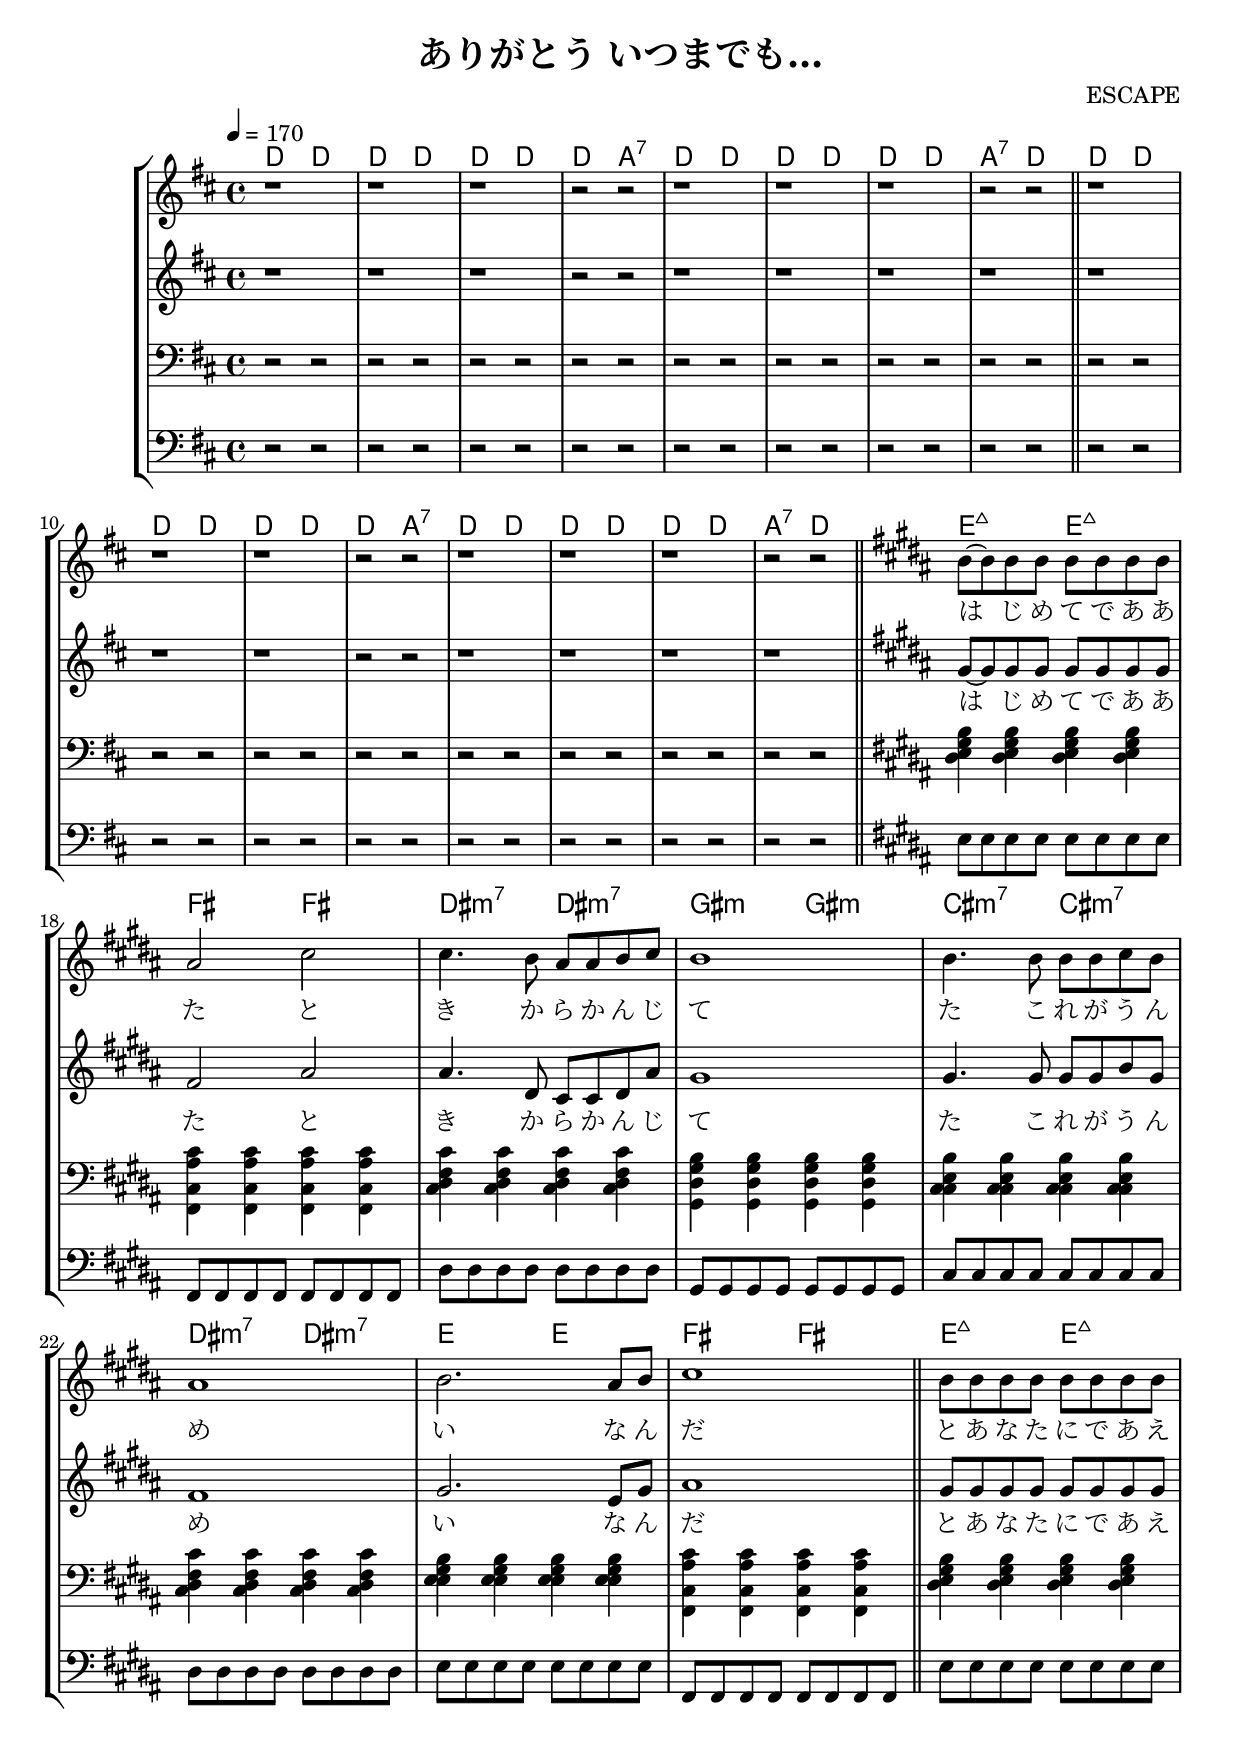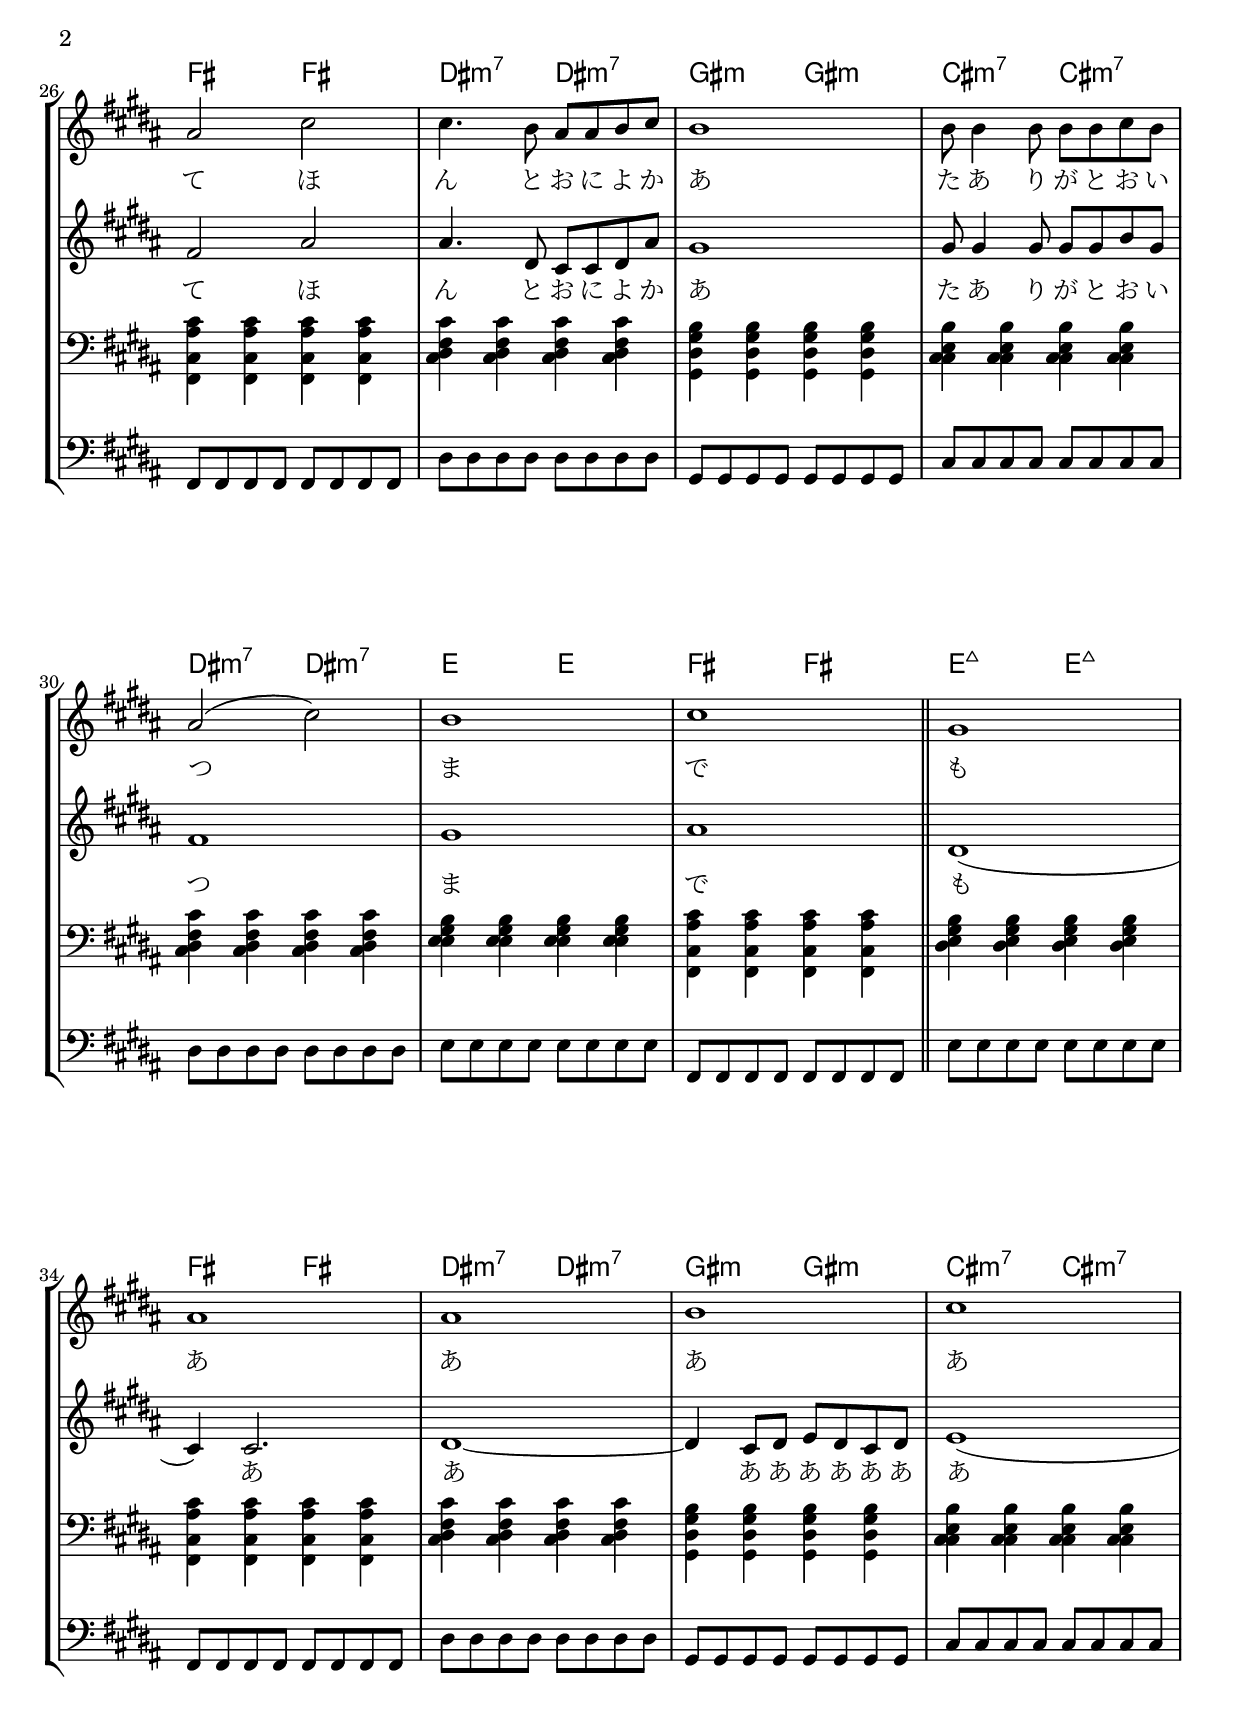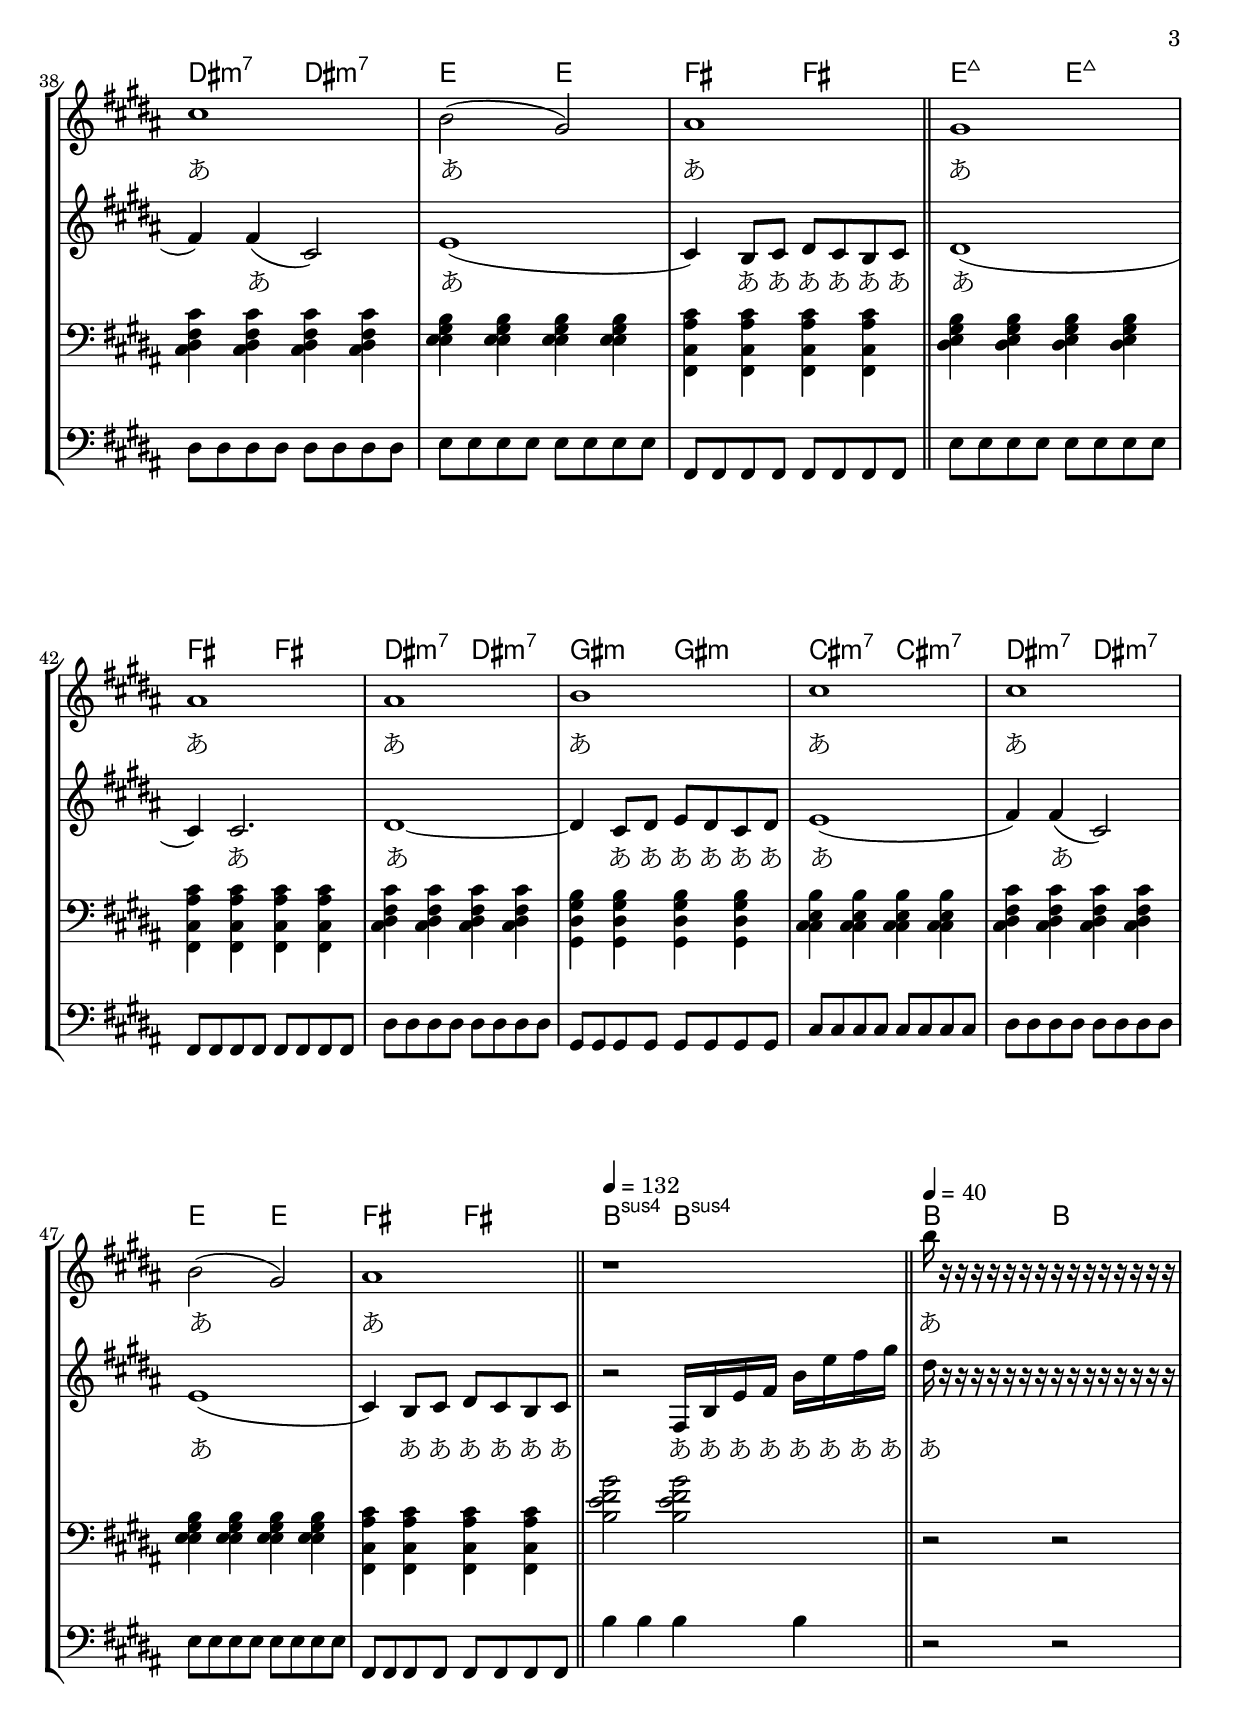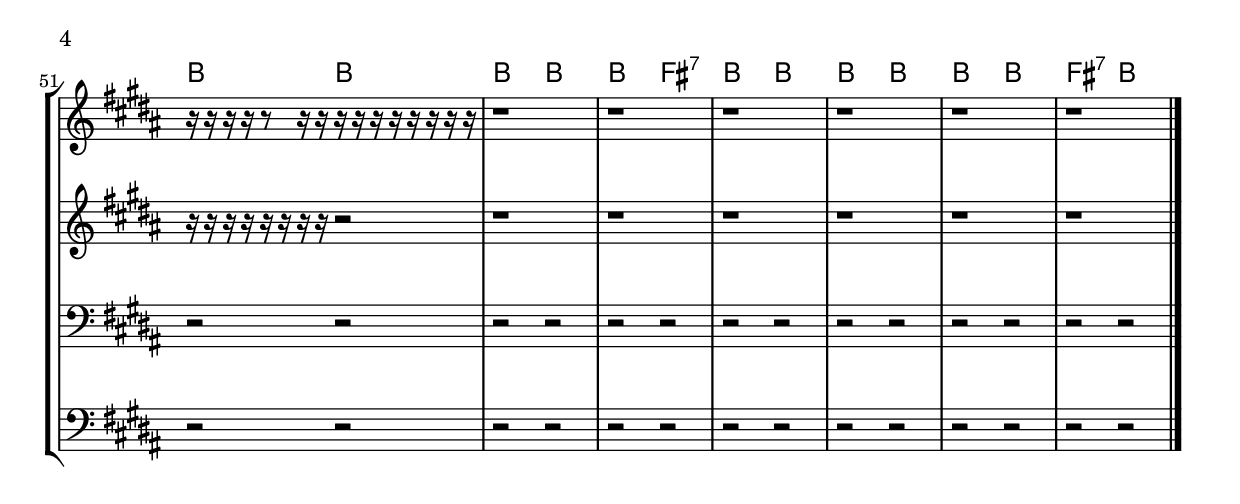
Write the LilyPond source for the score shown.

\version "2.12.1"

\header {
	title = \markup {"ありがとう いつまでも…"}
	composer = \markup \center-column {ESCAPE}
}

harmony = \chordmode {
	d2 d d d d d d a:7 d d d d d d a:7 d 

	d d d d d d d a:7 d d d d d d a:7 d 

	e:maj7 e:maj7 fis fis dis:min7 dis:min7 gis:m gis:m cis:min7 cis:min7 dis:min7 dis:min7 e e fis fis 

	e:maj7 e:maj7 fis fis dis:min7 dis:min7 gis:m gis:m cis:min7 cis:min7 dis:min7 dis:min7 e e fis fis 

	e:maj7 e:maj7 fis fis dis:min7 dis:min7 gis:m gis:m cis:min7 cis:min7 dis:min7 dis:min7 e e fis fis 

	e:maj7 e:maj7 fis fis dis:min7 dis:min7 gis:m gis:m cis:min7 cis:min7 dis:min7 dis:min7 e e fis fis 

	b:sus4 b:sus4 

	b b b b b b b fis:7 b b b b b b fis:7 b 
}

melody = {
	\set Staff.midiInstrument = #"fss0.35"
		\key d \major
	\tempo 4 = 170
r1~ 
	r1 
	 r1~ 
	r2  r2 
	r1~ 
	r1 
	 r1 
	r2  r2
	\set Staff.midiInstrument = #"fss0.35"
	r1~ 
	r1 
	 r1~ 
	r2  r2 
	r1~ 
	r1 
	 r1 
	r2  r2
	\set Staff.midiInstrument = #"fss0.32"
		\key b \major
b'8  b'8  b'8  b'8  b'8  b'8  b'8  b'8 
	ais'2  cis''2 
	cis''4.  b'8  ais'8  ais'8  b'8  cis''8 
	b'1 
	b'4.  b'8  b'8  b'8  cis''8  b'8 
	ais'1 
	b'2.  ais'8  b'8 
	cis''1
	\set Staff.midiInstrument = #"fss0.32"
	b'8  b'8  b'8  b'8  b'8  b'8  b'8  b'8 
	ais'2  cis''2 
	cis''4.  b'8  ais'8  ais'8  b'8  cis''8 
	b'1 
	b'8  b'4  b'8  b'8  b'8  cis''8  b'8 
	ais'2  (cis''2) 
	b'1 
	cis''1
	\set Staff.midiInstrument = #"Tubular Bells"
	gis'1 
	ais'1 
	ais'1 
	b'1 
	cis''1 
	cis''1 
	b'2  (gis'2) 
	ais'1
	\set Staff.midiInstrument = #"Tubular Bells"
	gis'1 
	ais'1 
	ais'1 
	b'1 
	cis''1 
	cis''1 
	b'2  (gis'2) 
	ais'1
	\tempo 4 = 132
	r1   
	\set Staff.midiInstrument = #"Tubular Bells"
		\tempo 4 = 40
 b''16  r16  r16  r16  r16  r16  r16  r16  r16  r16  r16  r16  r16  r16  r16  r16 
	r16  r16  r16  r16  r8  r16  r16  r16  r16  r16  r16  r16  r16  r16  r16
	r1 r1 r1 r1 r1 r1 	\bar "|."
}

words = \lyricmode {
	
	
	は  じ  め  て  で  あ  あ  た  と  き  か  ら  か  ん  じ  て  た  こ  れ  が  う  ん  め  い  な  ん  だ  と  
	あ  な  た  に  で  あ  え  て  ほ  ん  と  お  に  よ  か  あ  た  あ  り  が  と  お  い  つ  ま  で  も  
	あ  あ  あ  あ  あ  あ  あ  あ  
	あ  あ  あ  あ  あ  あ  あ  あ  
	
	あ  
}

secondmelody = {
	\set Staff.midiInstrument = #"fss0.35"
		\key d \major
	\tempo 4 = 170
r1~ 
	r1 
	 r1~ 
	r2  r2 
	r1~ 
	r1 
	 r1~ 
	r1
 	\set Staff.midiInstrument = #"fss0.35"
	r1~ 
	r1 
	 r1~ 
	r2  r2 
	r1~ 
	r1 
	 r1~ 
	r1
 	\set Staff.midiInstrument = #"fss0.35"
		\key b \major
gis'8  gis'8  gis'8  gis'8  gis'8  gis'8  gis'8  gis'8 
	fis'2  ais'2 
	ais'4.  dis'8  cis'8  cis'8  dis'8  ais'8 
	gis'1 
	gis'4.  gis'8  gis'8  gis'8  b'8  gis'8 
	fis'1 
	gis'2.  e'8  gis'8 
	ais'1
	\set Staff.midiInstrument = #"fss0.35"
	gis'8  gis'8  gis'8  gis'8  gis'8  gis'8  gis'8  gis'8 
	fis'2  ais'2 
	ais'4.  dis'8  cis'8  cis'8  dis'8  ais'8 
	gis'1 
	gis'8  gis'4  gis'8  gis'8  gis'8  b'8  gis'8 
	fis'1 
	gis'1 
	ais'1
	\set Staff.midiInstrument = #"Brass Section"
	dis'1 
	(cis'4)  cis'2. 
	dis'1~ 
	dis'4  cis'8  dis'8  e'8  dis'8  cis'8  dis'8 
	e'1 
	(fis'4)  fis'4  (cis'2) 
	e'1 
	(cis'4)  b8  cis'8  dis'8  cis'8  b8  cis'8
	\set Staff.midiInstrument = #"Brass Section"
	dis'1 
	(cis'4)  cis'2. 
	dis'1~ 
	dis'4  cis'8  dis'8  e'8  dis'8  cis'8  dis'8 
	e'1 
	(fis'4)  fis'4  (cis'2) 
	e'1 
	(cis'4)  b8  cis'8  dis'8  cis'8  b8  cis'8
	\tempo 4 = 132
	r2 
	\set Staff.midiInstrument = #"Tubular Bells"
	fis16  b16  e'16  fis'16  b'16  e''16  fis''16  gis''16 
		\tempo 4 = 40
dis''16  r16  r16  r16  r16  r16  r16  r16  r16  r16  r16  r16  r16  r16  r16  r16 
	r16  r16  r16  r16  r16  r16  r16  r16  	r2 r1 r1 r1 r1 r1 r1 	\bar "|."
}

secondwords = \lyricmode {
	
	
	は  じ  め  て  で  あ  あ  た  と  き  か  ら  か  ん  じ  て  た  こ  れ  が  う  ん  め  い  な  ん  だ  と  
	あ  な  た  に  で  あ  え  て  ほ  ん  と  お  に  よ  か  あ  た  あ  り  が  と  お  い  つ  ま  で  も  
	あ  あ  あ  あ  あ  あ  あ  あ  あ  あ  あ  あ  あ  あ  あ  あ  あ  あ  
	あ  あ  あ  あ  あ  あ  あ  あ  あ  あ  あ  あ  あ  あ  あ  あ  あ  あ  
	
	あ  あ  あ  あ  あ  あ  あ  あ  あ  
}

tempochange = {
	\tempo 4 = 170
	r1 | r1 | r1 | r1 | r1 | r1 | r1 | r1 \bar "||"
	\tempo 4 = 170
	r1 | r1 | r1 | r1 | r1 | r1 | r1 | r1 \bar "||"
	\tempo 4 = 170
	r1 | r1 | r1 | r1 | r1 | r1 | r1 | r1 \bar "||"
	\tempo 4 = 170
	r1 | r1 | r1 | r1 | r1 | r1 | r1 | r1 \bar "||"
	\tempo 4 = 170
	r1 | r1 | r1 | r1 | r1 | r1 | r1 | r1 \bar "||"
	\tempo 4 = 170
	r1 | r1 | r1 | r1 | r1 | r1 | r1 | r1 \bar "||"
	\tempo 4 = 132
	r1 \bar "||"
	\tempo 4 = 40
	r1 | r1 | r1 | r1 | r1 | r1 | r1 | r1 \bar "|."
}

mainacc = {
	\clef bass
	\set Staff.midiInstrument = #"Acoustic grand"
	\key d \major
	\tempo 4 = 170
	r2
	r2
	r2
	r2
	r2
	r2
	r2
	r2
	r2
	r2
	r2
	r2
	r2
	r2
	r2
	r2
	\bar "||"

	\set Staff.midiInstrument = #"Acoustic grand"
	r2
	r2
	r2
	r2
	r2
	r2
	r2
	r2
	r2
	r2
	r2
	r2
	r2
	r2
	r2
	r2
	\bar "||"

	\set Staff.midiInstrument = #"Overdriven Guitar"
	\key b \major
	<e dis gis b>4 <e dis gis b>4
	<e dis gis b>4 <e dis gis b>4
	<fis, cis ais cis'>4 <fis, cis ais cis'>4
	<fis, cis ais cis'>4 <fis, cis ais cis'>4
	<dis cis fis cis'>4 <dis cis fis cis'>4
	<dis cis fis cis'>4 <dis cis fis cis'>4
	<gis, dis gis b>4 <gis, dis gis b>4
	<gis, dis gis b>4 <gis, dis gis b>4
	<cis cis e b>4 <cis cis e b>4
	<cis cis e b>4 <cis cis e b>4
	<dis cis fis cis'>4 <dis cis fis cis'>4
	<dis cis fis cis'>4 <dis cis fis cis'>4
	<e e gis b>4 <e e gis b>4
	<e e gis b>4 <e e gis b>4
	<fis, cis ais cis'>4 <fis, cis ais cis'>4
	<fis, cis ais cis'>4 <fis, cis ais cis'>4
	\bar "||"

	\set Staff.midiInstrument = #"Overdriven Guitar"
	<e dis gis b>4 <e dis gis b>4
	<e dis gis b>4 <e dis gis b>4
	<fis, cis ais cis'>4 <fis, cis ais cis'>4
	<fis, cis ais cis'>4 <fis, cis ais cis'>4
	<dis cis fis cis'>4 <dis cis fis cis'>4
	<dis cis fis cis'>4 <dis cis fis cis'>4
	<gis, dis gis b>4 <gis, dis gis b>4
	<gis, dis gis b>4 <gis, dis gis b>4
	<cis cis e b>4 <cis cis e b>4
	<cis cis e b>4 <cis cis e b>4
	<dis cis fis cis'>4 <dis cis fis cis'>4
	<dis cis fis cis'>4 <dis cis fis cis'>4
	<e e gis b>4 <e e gis b>4
	<e e gis b>4 <e e gis b>4
	<fis, cis ais cis'>4 <fis, cis ais cis'>4
	<fis, cis ais cis'>4 <fis, cis ais cis'>4
	\bar "||"

	\set Staff.midiInstrument = #"Overdriven Guitar"
	<e dis gis b>4 <e dis gis b>4
	<e dis gis b>4 <e dis gis b>4
	<fis, cis ais cis'>4 <fis, cis ais cis'>4
	<fis, cis ais cis'>4 <fis, cis ais cis'>4
	<dis cis fis cis'>4 <dis cis fis cis'>4
	<dis cis fis cis'>4 <dis cis fis cis'>4
	<gis, dis gis b>4 <gis, dis gis b>4
	<gis, dis gis b>4 <gis, dis gis b>4
	<cis cis e b>4 <cis cis e b>4
	<cis cis e b>4 <cis cis e b>4
	<dis cis fis cis'>4 <dis cis fis cis'>4
	<dis cis fis cis'>4 <dis cis fis cis'>4
	<e e gis b>4 <e e gis b>4
	<e e gis b>4 <e e gis b>4
	<fis, cis ais cis'>4 <fis, cis ais cis'>4
	<fis, cis ais cis'>4 <fis, cis ais cis'>4
	\bar "||"

	\set Staff.midiInstrument = #"Overdriven Guitar"
	<e dis gis b>4 <e dis gis b>4
	<e dis gis b>4 <e dis gis b>4
	<fis, cis ais cis'>4 <fis, cis ais cis'>4
	<fis, cis ais cis'>4 <fis, cis ais cis'>4
	<dis cis fis cis'>4 <dis cis fis cis'>4
	<dis cis fis cis'>4 <dis cis fis cis'>4
	<gis, dis gis b>4 <gis, dis gis b>4
	<gis, dis gis b>4 <gis, dis gis b>4
	<cis cis e b>4 <cis cis e b>4
	<cis cis e b>4 <cis cis e b>4
	<dis cis fis cis'>4 <dis cis fis cis'>4
	<dis cis fis cis'>4 <dis cis fis cis'>4
	<e e gis b>4 <e e gis b>4
	<e e gis b>4 <e e gis b>4
	<fis, cis ais cis'>4 <fis, cis ais cis'>4
	<fis, cis ais cis'>4 <fis, cis ais cis'>4
	\bar "||"

	\set Staff.midiInstrument = #"Overdriven Guitar"
	\tempo 4 = 132
	<b e' fis' b'>2
	<b e' fis' b'>2
	\bar "||"

	\set Staff.midiInstrument = #"Acoustic grand"
	\tempo 4 = 40
	r2
	r2
	r2
	r2
	r2
	r2
	r2
	r2
	r2
	r2
	r2
	r2
	r2
	r2
	r2
	r2
	\bar "|."
}

subacc = {
	\clef bass
	\set Staff.midiInstrument = #"Acoustic grand"
	\key d \major
	\tempo 4 = 170
	r2
	r2
	r2
	r2
	r2
	r2
	r2
	r2
	r2
	r2
	r2
	r2
	r2
	r2
	r2
	r2
	\bar "||"

	\set Staff.midiInstrument = #"Acoustic grand"
	r2
	r2
	r2
	r2
	r2
	r2
	r2
	r2
	r2
	r2
	r2
	r2
	r2
	r2
	r2
	r2
	\bar "||"

	\set Staff.midiInstrument = #"Drawbar Organ"
	\key b \major
	e8 e8 e8 e8
	e8 e8 e8 e8
	fis,8 fis,8 fis,8 fis,8
	fis,8 fis,8 fis,8 fis,8
	dis8 dis8 dis8 dis8
	dis8 dis8 dis8 dis8
	gis,8 gis,8 gis,8 gis,8
	gis,8 gis,8 gis,8 gis,8
	cis8 cis8 cis8 cis8
	cis8 cis8 cis8 cis8
	dis8 dis8 dis8 dis8
	dis8 dis8 dis8 dis8
	e8 e8 e8 e8
	e8 e8 e8 e8
	fis,8 fis,8 fis,8 fis,8
	fis,8 fis,8 fis,8 fis,8
	\bar "||"

	\set Staff.midiInstrument = #"Drawbar Organ"
	e8 e8 e8 e8
	e8 e8 e8 e8
	fis,8 fis,8 fis,8 fis,8
	fis,8 fis,8 fis,8 fis,8
	dis8 dis8 dis8 dis8
	dis8 dis8 dis8 dis8
	gis,8 gis,8 gis,8 gis,8
	gis,8 gis,8 gis,8 gis,8
	cis8 cis8 cis8 cis8
	cis8 cis8 cis8 cis8
	dis8 dis8 dis8 dis8
	dis8 dis8 dis8 dis8
	e8 e8 e8 e8
	e8 e8 e8 e8
	fis,8 fis,8 fis,8 fis,8
	fis,8 fis,8 fis,8 fis,8
	\bar "||"

	\set Staff.midiInstrument = #"Drawbar Organ"
	e8 e8 e8 e8
	e8 e8 e8 e8
	fis,8 fis,8 fis,8 fis,8
	fis,8 fis,8 fis,8 fis,8
	dis8 dis8 dis8 dis8
	dis8 dis8 dis8 dis8
	gis,8 gis,8 gis,8 gis,8
	gis,8 gis,8 gis,8 gis,8
	cis8 cis8 cis8 cis8
	cis8 cis8 cis8 cis8
	dis8 dis8 dis8 dis8
	dis8 dis8 dis8 dis8
	e8 e8 e8 e8
	e8 e8 e8 e8
	fis,8 fis,8 fis,8 fis,8
	fis,8 fis,8 fis,8 fis,8
	\bar "||"

	\set Staff.midiInstrument = #"Drawbar Organ"
	e8 e8 e8 e8
	e8 e8 e8 e8
	fis,8 fis,8 fis,8 fis,8
	fis,8 fis,8 fis,8 fis,8
	dis8 dis8 dis8 dis8
	dis8 dis8 dis8 dis8
	gis,8 gis,8 gis,8 gis,8
	gis,8 gis,8 gis,8 gis,8
	cis8 cis8 cis8 cis8
	cis8 cis8 cis8 cis8
	dis8 dis8 dis8 dis8
	dis8 dis8 dis8 dis8
	e8 e8 e8 e8
	e8 e8 e8 e8
	fis,8 fis,8 fis,8 fis,8
	fis,8 fis,8 fis,8 fis,8
	\bar "||"

	\set Staff.midiInstrument = #"Brass Section"
	\tempo 4 = 132
	b4 b4
	b4 b4
	\bar "||"

	\set Staff.midiInstrument = #"Acoustic grand"
	\tempo 4 = 40
	r2
	r2
	r2
	r2
	r2
	r2
	r2
	r2
	r2
	r2
	r2
	r2
	r2
	r2
	r2
	r2
	\bar "|."
}

percA = {
	\drummode {
	r1 |r1 |r1 |r1 |r1 |r1 |r1 |r1 \bar "||"
	r1 |r1 |r1 |r1 |r1 |r1 |r1 |r1 \bar "||"
	r4 hh4 hh4 hh4  |hh4 hh4 hh4 hh4  |hh4 hh4 hh4 hh4  |hh4 hh4 hh4 hh4  |r4 hh4 hh4 hh4  |hh4 hh4 hh4 hh4  |hh4 hh4 hh4 hh4  |hh4 hh4 hh4 hh4  \bar "||"
	r4 hh4 hh4 hh4  |hh4 hh4 hh4 hh4  |hh4 hh4 hh4 hh4  |hh4 hh4 hh4 hh4  |r4 hh4 hh4 hh4  |hh4 hh4 hh4 hh4  |hh4 hh4 hh4 hh4  |hh4 hh4 hh4 hh4  \bar "||"
	r4 hh4 hh4 hh4  |hh4 hh4 hh4 hh4  |hh4 hh4 hh4 hh4  |hh4 hh4 hh4 hh4  |r4 hh4 hh4 hh4  |hh4 hh4 hh4 hh4  |hh4 hh4 hh4 hh4  |hh4 hh4 hh4 hh4  \bar "||"
	r4 hh4 hh4 hh4  |hh4 hh4 hh4 hh4  |hh4 hh4 hh4 hh4  |hh4 hh4 hh4 hh4  |r4 hh4 hh4 hh4  |hh4 hh4 hh4 hh4  |hh4 hh4 hh4 hh4  |hh4 hh4 hh4 hh4  \bar "||"
	r1 \bar "||"
	r1 |r1 |r1 |r1 |r1 |r1 |r1 |r1 \bar "|."
	}
}

percB = {
	\drummode {
	r1 |r1 |r1 |r1 |r1 |r1 |r1 |r1 \bar "||"
	r1 |r1 |r1 |r1 |r1 |r1 |r1 |r1 \bar "||"
	r8 hhp4 hhp4 hhp4 hhp8  |r8 hhp4 hhp4 hhp4 hhp8  |r8 hhp4 hhp4 hhp4 hhp8  |r8 hhp4 hhp4 hhp4 hhp8  |r8 hhp4 hhp4 hhp4 hhp8  |r8 hhp4 hhp4 hhp4 hhp8  |r8 hhp4 hhp4 hhp4 hhp8  |r8 hhp4 hhp2 r8  \bar "||"
	r8 hhp4 hhp4 hhp4 hhp8  |r8 hhp4 hhp4 hhp4 hhp8  |r8 hhp4 hhp4 hhp4 hhp8  |r8 hhp4 hhp4 hhp4 hhp8  |r8 hhp4 hhp4 hhp4 hhp8  |r8 hhp4 hhp4 hhp4 hhp8  |r8 hhp4 hhp4 hhp4 hhp8  |r8 hhp4 hhp2 r8  \bar "||"
	r8 hhp4 hhp4 hhp4 hhp8  |r8 hhp4 hhp4 hhp4 hhp8  |r8 hhp4 hhp4 hhp4 hhp8  |r8 hhp4 hhp4 hhp4 hhp8  |r8 hhp4 hhp4 hhp4 hhp8  |r8 hhp4 hhp4 hhp4 hhp8  |r8 hhp4 hhp4 hhp4 hhp8  |r8 hhp4 hhp2 r8  \bar "||"
	r8 hhp4 hhp4 hhp4 hhp8  |r8 hhp4 hhp4 hhp4 hhp8  |r8 hhp4 hhp4 hhp4 hhp8  |r8 hhp4 hhp4 hhp4 hhp8  |r8 hhp4 hhp4 hhp4 hhp8  |r8 hhp4 hhp4 hhp4 hhp8  |r8 hhp4 hhp4 hhp4 hhp8  |r8 hhp4 hhp2 r8  \bar "||"
	r1 \bar "||"
	r1 |r1 |r1 |r1 |r1 |r1 |r1 |r1 \bar "|."
	}
}

percC = {
	\drummode {
	r1 |r1 |r1 |r1 |r1 |r1 |r1 |r1 \bar "||"
	r1 |r1 |r1 |r1 |r1 |r1 |r1 |r1 \bar "||"
	r4 sn2 sn4  |r4 sn2 sn8. sn16  |r4 sn2 sn4  |r4 sn2 sn8. sn16  |r4 sn2 sn4  |r4 sn2 sn8. sn16  |r4 sn2 sn4  |r4 sn4 r16 sn16 sn8. sn16 sn16 sn16  \bar "||"
	r4 sn2 sn4  |r4 sn2 sn8. sn16  |r4 sn2 sn4  |r4 sn2 sn8. sn16  |r4 sn2 sn4  |r4 sn2 sn8. sn16  |r4 sn2 sn4  |r4 sn4 r16 sn16 sn8. sn16 sn16 sn16  \bar "||"
	r4 sn2 sn4  |r4 sn2 sn8. sn16  |r4 sn2 sn4  |r4 sn2 sn8. sn16  |r4 sn2 sn4  |r4 sn2 sn8. sn16  |r4 sn2 sn4  |r4 sn4 r16 sn16 sn8. sn16 sn16 sn16  \bar "||"
	r4 sn2 sn4  |r4 sn2 sn8. sn16  |r4 sn2 sn4  |r4 sn2 sn8. sn16  |r4 sn2 sn4  |r4 sn2 sn8. sn16  |r4 sn2 sn4  |r4 sn4 r16 sn16 sn8. sn16 sn16 sn16  \bar "||"
	r1 \bar "||"
	r1 |r1 |r1 |r1 |r1 |r1 |r1 |r1 \bar "|."
	}
}

percD = {
	\drummode {
	r1 |r1 |r1 |r1 |r1 |r1 |r1 |r1 \bar "||"
	r1 |r1 |r1 |r1 |r1 |r1 |r1 |r1 \bar "||"
	bd2 bd8 bd16 bd4 r16  |bd2 bd8 bd16 bd4 r16  |bd2 bd8 bd16 bd4 r16  |bd2 bd8 bd16 bd4 r16  |bd2 bd8 bd16 bd4 r16  |bd2 bd8 bd16 bd4 r16  |bd2 bd8 bd16 bd4 r16  |bd4. bd8 bd4 bd4  \bar "||"
	bd2 bd8 bd16 bd4 r16  |bd2 bd8 bd16 bd4 r16  |bd2 bd8 bd16 bd4 r16  |bd2 bd8 bd16 bd4 r16  |bd2 bd8 bd16 bd4 r16  |bd2 bd8 bd16 bd4 r16  |bd2 bd8 bd16 bd4 r16  |bd4. bd8 bd4 bd4  \bar "||"
	bd2 bd8 bd16 bd4 r16  |bd2 bd8 bd16 bd4 r16  |bd2 bd8 bd16 bd4 r16  |bd2 bd8 bd16 bd4 r16  |bd2 bd8 bd16 bd4 r16  |bd2 bd8 bd16 bd4 r16  |bd2 bd8 bd16 bd4 r16  |bd4. bd8 bd4 bd4  \bar "||"
	bd2 bd8 bd16 bd4 r16  |bd2 bd8 bd16 bd4 r16  |bd2 bd8 bd16 bd4 r16  |bd2 bd8 bd16 bd4 r16  |bd2 bd8 bd16 bd4 r16  |bd2 bd8 bd16 bd4 r16  |bd2 bd8 bd16 bd4 r16  |bd4. bd8 bd4 bd4  \bar "||"
	r1 \bar "||"
	r1 |r1 |r1 |r1 |r1 |r1 |r1 |r1 \bar "|."
	}
}

percE = {
	\drummode {
	r1 |r1 |r1 |r1 |r1 |r1 |r1 |r1 \bar "||"
	r1 |r1 |r1 |r1 |r1 |r1 |r1 |r1 \bar "||"
	cymc1  |r1 |r1 |r1 |cymc1  |r1 |r1 |r1 \bar "||"
	cymc1  |r1 |r1 |r1 |cymc1  |r1 |r1 |r1 \bar "||"
	cymc1  |r1 |r1 |r1 |cymc1  |r1 |r1 |r1 \bar "||"
	cymc1  |r1 |r1 |r1 |cymc1  |r1 |r1 |r1 \bar "||"
	r1 \bar "||"
	r1 |r1 |r1 |r1 |r1 |r1 |r1 |r1 \bar "|."
	}
}

\score {
	<<
		\new StaffGroup <<
			\new ChordNames {\harmony}
			\new Voice = "melody" {\melody}
			\new Lyrics \lyricsto "melody" \words
			\new Voice = "secondmelody" {\secondmelody}
			\new Lyrics \lyricsto "secondmelody" \secondwords
			\new Staff = "mainacc" {\mainacc}
			\new Staff = "subacc" {\subacc}
		>>
	>>
	\layout { }
}
